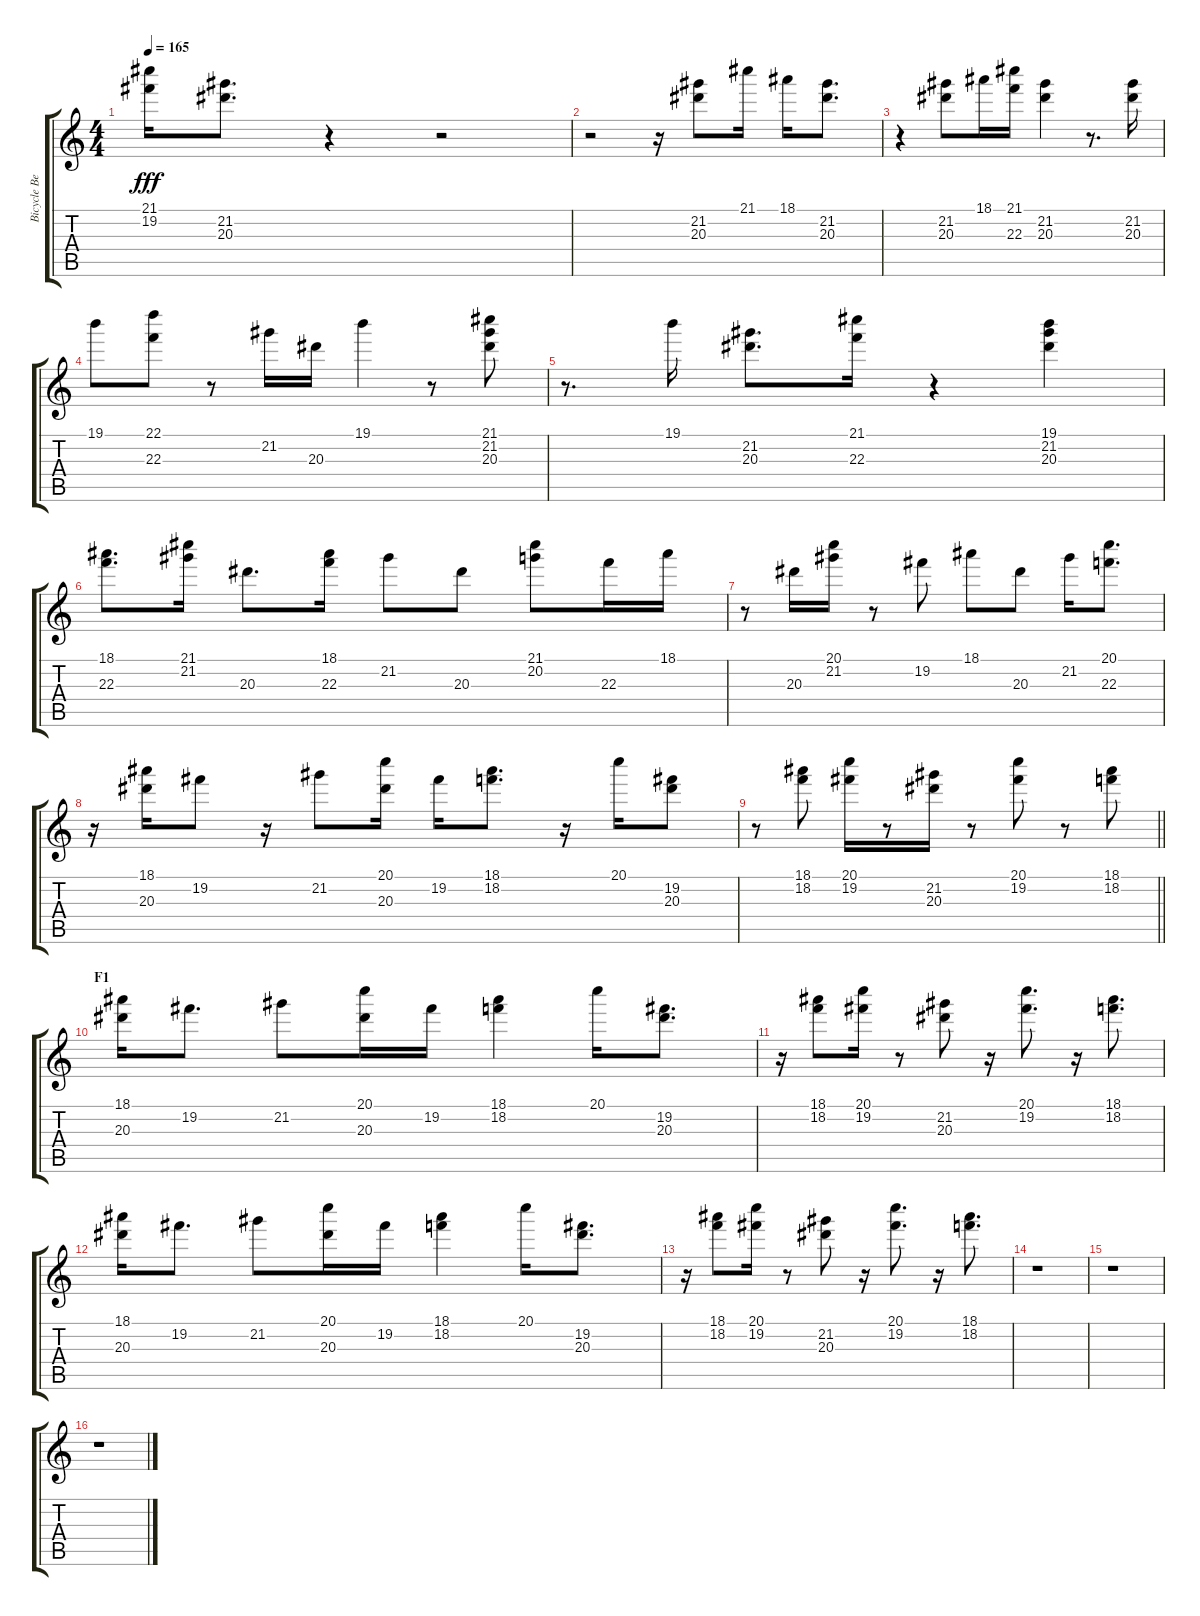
\track ("Bicycle Bells (right)" "Bicycle Be") {instrument glockenspiel}
\staff {score tabs}
\tuning (E5 B4 G4 D4 A3 E3) {hide}
\ts (4 4)
\tempo 165
\clef g2
\ks c
(21.1 19.2).16{dy fff} (21.2 20.3).8{d} r.4 r.2 |
r.2 r.16 (21.2 20.3).8 21.1.16 18.1.16 (21.2 20.3).8{d} |
r.4 (21.2 20.3).8 18.1.16 (21.1 22.3).16 (21.2 20.3).4 r.8{d} (21.2 20.3).16 |
19.1.8 (22.1 22.3).8 r.8 21.2.16 20.3.16 19.1.4 r.8 (21.1 21.2 20.3).8 |
r.8{d} 19.1.16 (21.2 20.3).8{d} (21.1 22.3).16 r.4 (19.1 21.2 20.3).4 |
(18.1 22.3).8{d} (21.1 21.2).16 20.3.8{d} (18.1 22.3).16 21.2.8 20.3.8 (21.1 20.2).8 22.3.16 18.1.16 |
r.8 20.3.16 (20.1 21.2).16 r.8 19.2.8 18.1.8 20.3.8 21.2.16 (20.1 22.3).8{d} |
r.16 (18.1 20.3).16 19.2.8 r.16 21.2.8 (20.1 20.3).16 19.2.16 (18.1 18.2).8{d} r.16 20.1.16 (19.2 20.3).8 |
\barLineRight lightlight
r.8 (18.1 18.2).8 (20.1 19.2).16 r.8 (21.2 20.3).16 r.8 (20.1 19.2).8 r.8 (18.1 18.2).8 |
\section ("" "F1")
(18.1 20.3).16{volume 6} 19.2.8{d} 21.2.8 (20.1 20.3).16 19.2.16 (18.1 18.2).4 20.1.16 (19.2 20.3).8{d} |
r.16 (18.1 18.2).8 (20.1 19.2).16 r.8 (21.2 20.3).8 r.16 (20.1 19.2).8{d} r.16 (18.1 18.2).8{d} |
(18.1 20.3).16{volume 0} 19.2.8{d} 21.2.8 (20.1 20.3).16 19.2.16 (18.1 18.2).4 20.1.16 (19.2 20.3).8{d} |
r.16 (18.1 18.2).8 (20.1 19.2).16 r.8 (21.2 20.3).8 r.16 (20.1 19.2).8{d} r.16 (18.1 18.2).8{d} |
r.1 |
r.1 |
r.1
